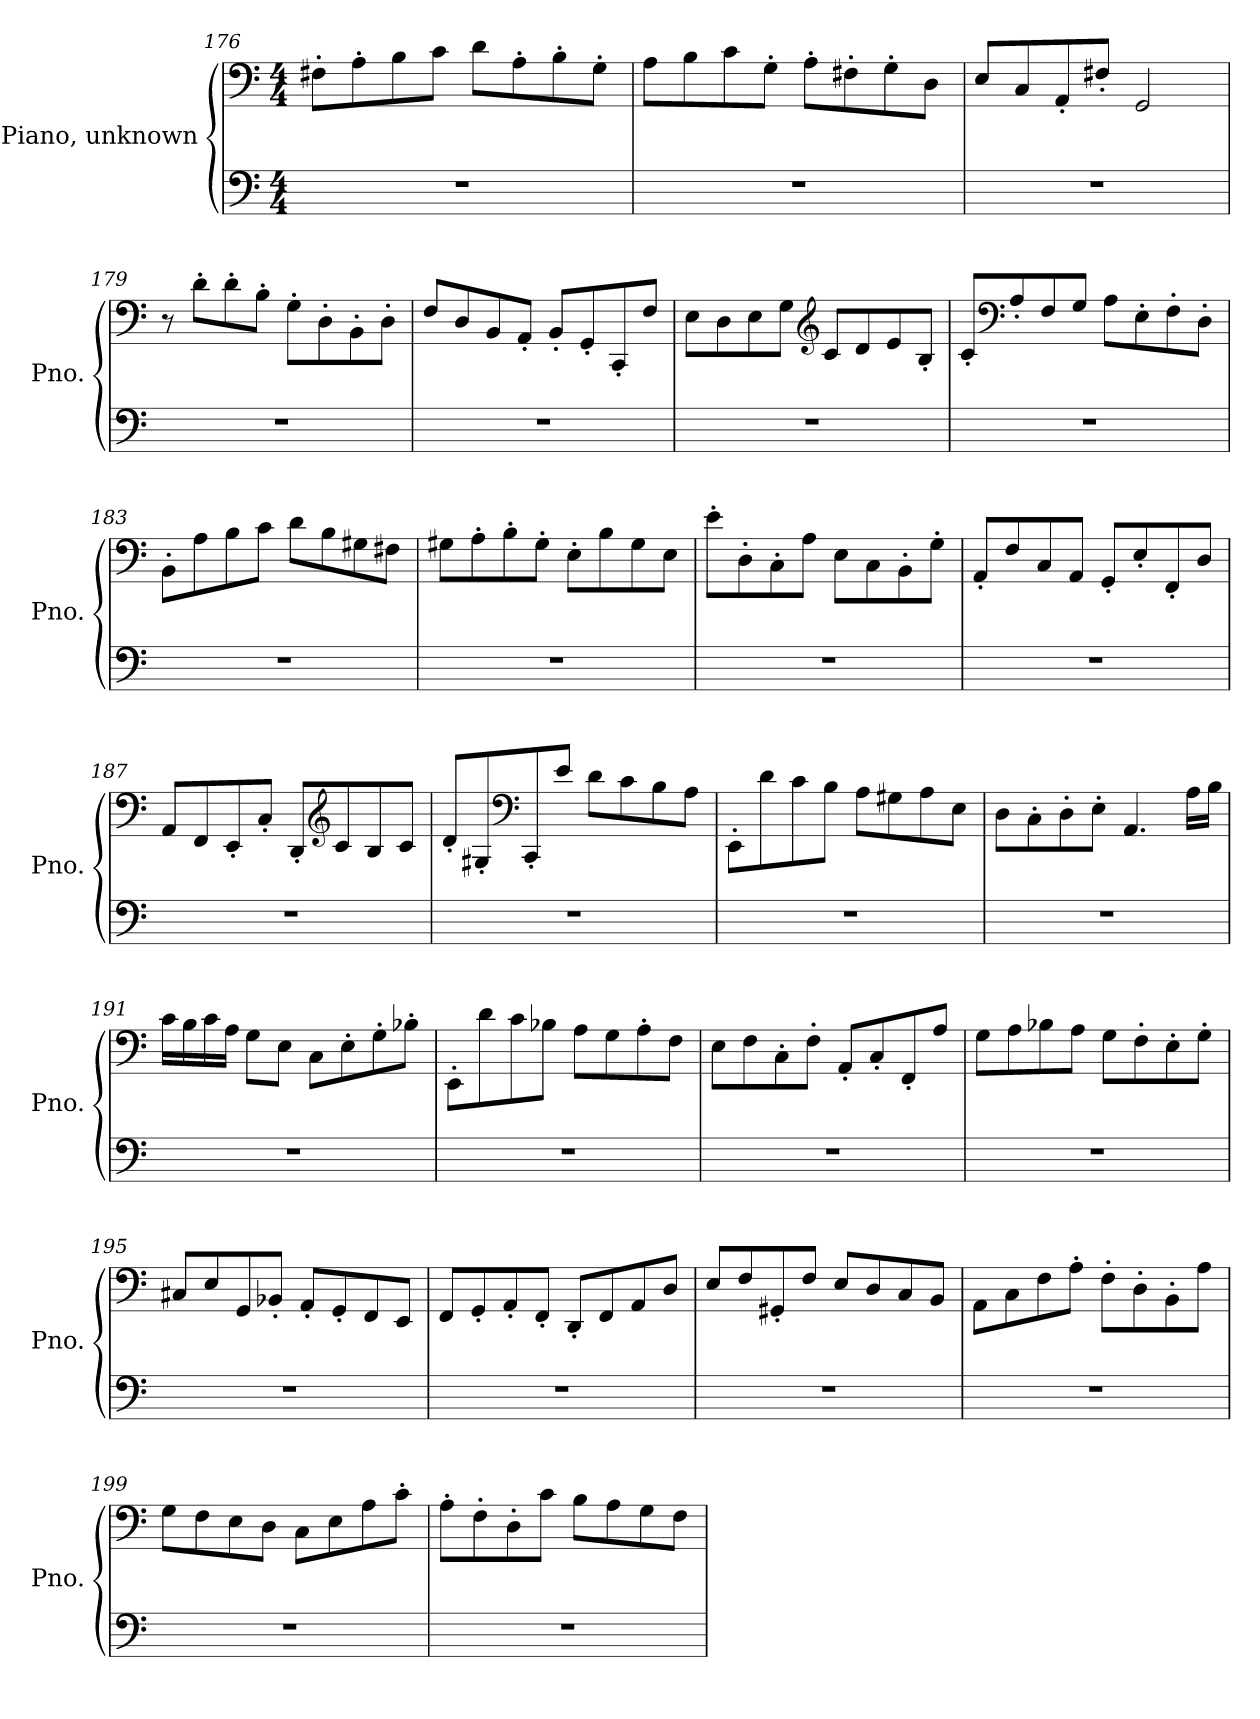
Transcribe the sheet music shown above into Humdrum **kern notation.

**kern	**kern
*part1	*part1
*staff2	*staff1
*I"Piano, unknown	*
*I'Pno.	*
*clefF4	*clefF4
*k[]	*k[]
*M4/4	*M4/4
=176	=176
1r	8F#X'\L
.	8A'\
.	8B\
.	8c\J
.	8d\L
.	8A'\
.	8B'\
.	8G'\J
=177	=177
1r	8A\L
.	8B\
.	8c\
.	8G'\J
.	8A'\L
.	8F#X'\
.	8G'\
.	8D\J
!!LO:LB:g=z
=178	=178
1r	8E/L
.	8C/
.	8AA'/
.	8F#X'/J
.	2GG/
=179	=179
1r	8r
.	8d'\L
.	8d'\
.	8B'\J
.	8G'\L
.	8D'\
.	8BB'\
.	8D'\J
=180	=180
1r	8F/L
.	8D/
.	8BB/
.	8AA'/J
.	8BB'/L
.	8GG'/
.	8CC'/
.	8F/J
=181	=181
1r	8E\L
.	8D\
.	8E\
.	8G\J
*	*clefG2
.	8c/L
.	8d/
.	8e/
.	8B'/J
=182	=182
1r	8c'/L
*	*clefF4
.	8A'/
.	8F/
.	8G/J
.	8A\L
.	8E'\
.	8F'\
.	8D'\J
!!LO:LB:g=z
=183	=183
1r	8BB'\L
.	8A\
.	8B\
.	8c\J
.	8d\L
.	8B\
.	8G#X\
.	8F#X\J
=184	=184
1r	8G#X\L
.	8A'\
.	8B'\
.	8G#'\J
.	8E'\L
.	8B\
.	8G#\
.	8E\J
=185	=185
1r	8e'\L
.	8D'\
.	8C'\
.	8A\J
.	8E\L
.	8C\
.	8BB'\
.	8G'\J
=186	=186
1r	8AA'/L
.	8F/
.	8C/
.	8AA/J
.	8GG'/L
.	8E'/
.	8FF'/
.	8D/J
!!LO:PB:g=z
=187	=187
1r	8AA/L
.	8FF/
.	8EE'/
.	8C'/J
.	8DD'/L
*	*clefG2
.	8c/
.	8B/
.	8c/J
=188	=188
1r	8d'/L
.	8G#X'/
*	*clefF4
.	8CC'/
.	8e/J
.	8d\L
.	8c\
.	8B\
.	8A\J
=189	=189
1r	8EE'\L
.	8d\
.	8c\
.	8B\J
.	8A\L
.	8G#X\
.	8A\
.	8E\J
=190	=190
1r	8D\L
.	8C'\
.	8D'\
.	8E'\J
.	4.AA/
.	16A\LL
.	16B\JJ
!!LO:LB:g=z
=191	=191
1r	16c\LL
.	16B\
.	16c\
.	16A\JJ
.	8G\L
.	8E\J
.	8C\L
.	8E'\
.	8G'\
.	8B-X'\J
=192	=192
1r	8EE'\L
.	8d\
.	8c\
.	8B-X\J
.	8A\L
.	8G\
.	8A'\
.	8F\J
=193	=193
1r	8E\L
.	8F\
.	8C'\
.	8F'\J
.	8AA'/L
.	8C'/
.	8FF'/
.	8A/J
=194	=194
1r	8G\L
.	8A\
.	8B-X\
.	8A\J
.	8G\L
.	8F'\
.	8E'\
.	8G'\J
!!LO:LB:g=z
=195	=195
1r	8C#X/L
.	8E/
.	8GG/
.	8BB-X'/J
.	8AA'/L
.	8GG'/
.	8FF/
.	8EE/J
=196	=196
1r	8FF/L
.	8GG'/
.	8AA'/
.	8FF'/J
.	8DD'/L
.	8FF/
.	8AA/
.	8D/J
=197	=197
1r	8E/L
.	8F/
.	8GG#X'/
.	8F/J
.	8E/L
.	8D/
.	8C/
.	8BB/J
=198	=198
1r	8AA\L
.	8C\
.	8F\
.	8A'\J
.	8F'\L
.	8D'\
.	8BB'\
.	8A\J
=199	=199
1r	8G\L
.	8F\
.	8E\
.	8D\J
.	8C\L
.	8E\
.	8A\
.	8c'\J
!!LO:LB:g=z
=200	=200
1r	8A'\L
.	8F'\
.	8D'\
.	8c\J
.	8B\L
.	8A\
.	8G\
.	8F\J
=	=
*-	*-
